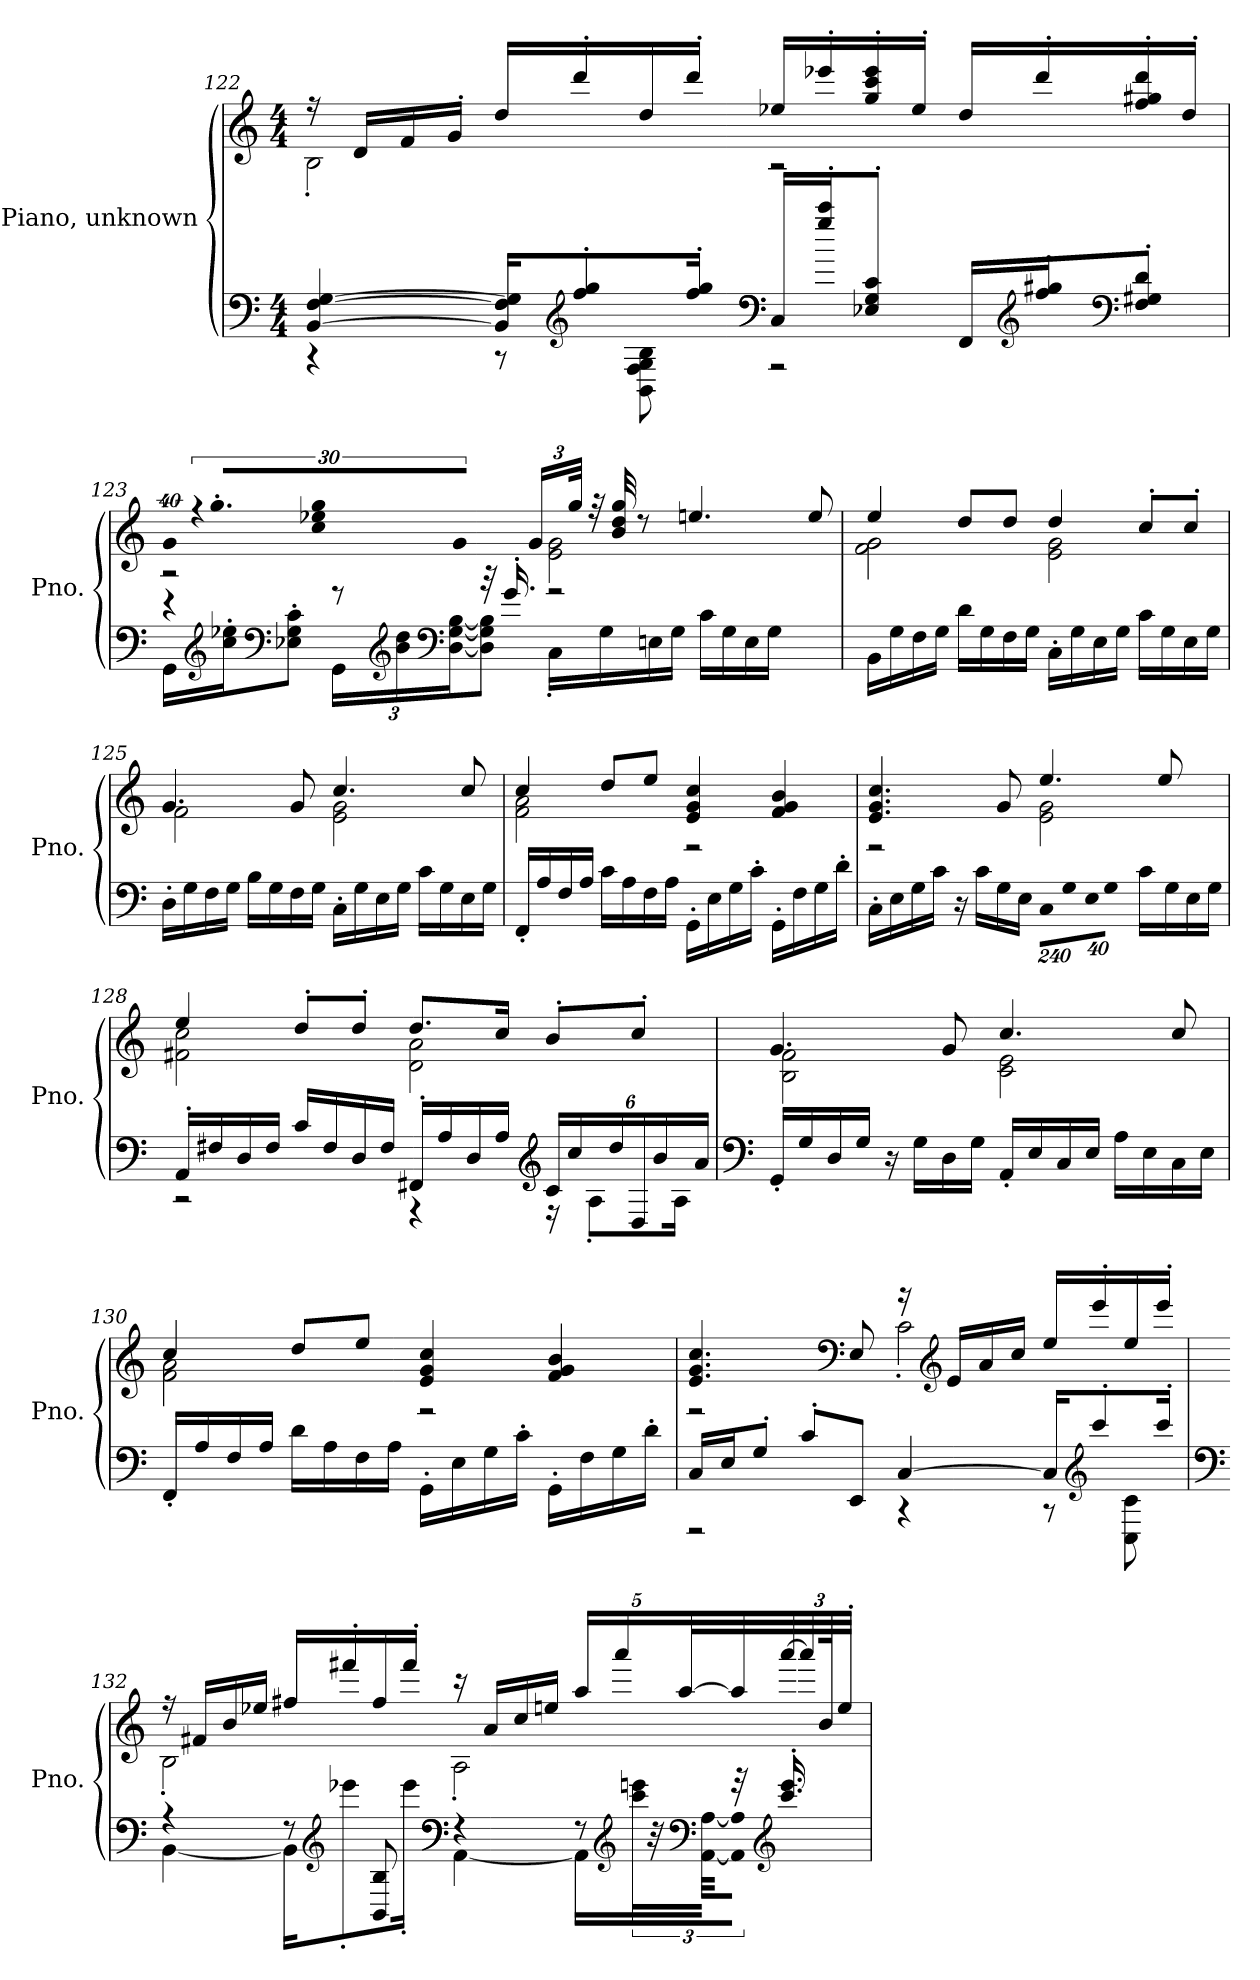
**kern	**kern
*part1	*part1
*staff2	*staff1
*I"Piano, unknown	*
*I'Pno.	*
!!LO:LB:g=z
*clefF4	*clefG2
*k[]	*k[]
*M4/4	*M4/4
=122	=122
*^	*^
[4BB/ [4F/ [4G/	4r	16r	2B'\
.	.	16d/LL	.
.	.	16f/	.
.	.	16g'/JJ	.
16BB/] 16F/] 16G/]KL	8r	16dd/LL	.
*clefG2	*	*	*
8ff/' 8gg/'	.	16ddd'/	.
.	8BB\ 8F\ 8G\ 8B\	16dd/	.
16ff/' 16gg/'Jk	.	16ddd'/JJ	.
*clefF4	*	*	*
16C/LL	2r	16ee-X/LL	2r
16gg/' 16ccc/'J	.	16eee-X'/	.
8E-X/' 8G/' 8c/'J	.	16gg/' 16ccc/' 16eee-/'	.
.	.	16ee-'/JJ	.
16FF/LL	.	16dd/LL	.
*clefG2	*	*	*
16ff/' 16gg#X/'J	.	16ddd'/	.
*clefF4	*	*	*
8F/' 8G#X/' 8d/'J	.	16ff/' 16gg#X/' 16ddd/'	.
.	.	16dd'/JJ	.
!!LO:LB:g=z	!!
=123	=123	=123	=123
!	!	!LO:N:vis=32	!
4r	16GG\LL	640%23g/	2r
!	!	!LO:N:vis=64	!
.	.	960%17r	.
!	!	!LO:N:vis=32.	!
.	.	1920%103gg'/KLL	.
*clefG2	*	*	*
.	16cc\' 16ee-X\'J	.	.
!	!	!LO:N:vis=16	!
.	.	1920%137cc/ 1920%137ee-X/ 1920%137gg/	.
*clefF4	*	*	*
.	8E-X\' 8G\' 8c\'J	.	.
!	!	!LO:N:vis=16	!
.	.	1920%137g/JJ	.
*	*Xbrackettup	*Xbrackettup	*
8r	24GG\LL	24g/LL	.
*clefG2	*	*	*
.	24b\ 24dd\	48gg/JJk	.
.	.	32r	.
*clefF4	*	*	*
.	[24D\ [24G\ [24B\J	.	.
.	.	32b/ 32dd/ 32gg/	.
32r	8D\] 8G\] 8B\]J	8r	.
16.g'/	.	.	.
2r	16C'\LL	4.een/	2e\ 2g\
.	16G\	.	.
.	16En\	.	.
.	16G\JJ	.	.
.	16c\LL	.	.
.	16G\	.	.
.	16E\	8ee/	.
.	16G\JJ	.	.
*v	*v	*	*
=124	=124	=124
16BB\LL	4ee/	2f\ 2g\
16G\	.	.
16F\	.	.
16G\JJ	.	.
16d\LL	8dd/L	.
16G\	.	.
16F\	8dd/J	.
16G\JJ	.	.
16C'\LL	4dd/	2e\ 2g\
16G\	.	.
16E\	.	.
16G\JJ	.	.
16c\LL	8cc'/L	.
16G\	.	.
16E\	8cc'/J	.
16G\JJ	.	.
!!LO:LB:g=z	!!
=125	=125	=125
16D'\LL	4.g/	2f\
16G\	.	.
16F\	.	.
16G\JJ	.	.
16B\LL	.	.
16G\	.	.
16F\	8g/	.
16G\JJ	.	.
16C'\LL	4.cc/	2e\ 2g\
16G\	.	.
16E\	.	.
16G\JJ	.	.
16c\LL	.	.
16G\	.	.
16E\	8cc/	.
16G\JJ	.	.
=126	=126	=126
16FF'/LL	4cc/	2f\ 2a\
16A/	.	.
16F/	.	.
16A/JJ	.	.
16c\LL	8dd/L	.
16A\	.	.
16F\	8ee/J	.
16A\JJ	.	.
16GG'\LL	4e/ 4g/ 4cc/	2r
16E\	.	.
16G\	.	.
16c'\JJ	.	.
16GG'\LL	4f/ 4g/ 4b/	.
16F\	.	.
16G\	.	.
16d'\JJ	.	.
=127	=127	=127
16C'\LL	4.e/ 4.g/ 4.cc/	2r
16E\	.	.
16G\	.	.
16c\JJ	.	.
16r	.	.
16c\LL	.	.
16G\	8g/	.
16E\JJ	.	.
!LO:N:vis=16	!	!
1920%137C\LL	4.ee/	2e\ 2g\
!LO:N:vis=16	!	!
1920%137G\	.	.
!LO:N:vis=32	!	!
640%23E\K	.	.
!LO:N:vis=16	!	!
1920%137G\JJ	.	.
16c\LL	.	.
16G\	.	.
16E\	8ee/	.
16G\JJ	.	.
!!LO:LB:g=z	!!
=128	=128	=128
*^	*	*
16AA'/LL	2r	4ee/	2f#X\ 2cc\
16F#X/	.	.	.
16D/	.	.	.
16F#/JJ	.	.	.
16c/LL	.	8dd'/L	.
16F#/	.	.	.
16D/	.	8dd'/J	.
16F#/JJ	.	.	.
16FF#X'/LL	4r	8.dd/L	2d\ 2a\
16A/	.	.	.
16D/	.	.	.
16A/JJ	.	16cc/Jk	.
*clefG2	*	*	*
24c/LL	16r	8b'/L	.
24cc/	.	.	.
.	8A'\L	.	.
24dd/	.	.	.
24D/	.	8cc'/J	.
24b/	.	.	.
.	16A\Jk	.	.
24a/JJ	.	.	.
*v	*v	*	*
=129	=129	=129
*clefF4	*	*
16GG'/LL	4.g/	2B\ 2f\
16G/	.	.
16D/	.	.
16G/JJ	.	.
16r	.	.
16G\LL	.	.
16D\	8g/	.
16G\JJ	.	.
16AA'/LL	4.cc/	2c\ 2e\
16E/	.	.
16C/	.	.
16E/JJ	.	.
16A\LL	.	.
16E\	.	.
16C\	8cc/	.
16E\JJ	.	.
!!LO:PB:g=z	!!
=130	=130	=130
16FF'/LL	4cc/	2f\ 2a\
16A/	.	.
16F/	.	.
16A/JJ	.	.
16d\LL	8dd/L	.
16A\	.	.
16F\	8ee/J	.
16A\JJ	.	.
16GG'\LL	4e/ 4g/ 4cc/	2r
16E\	.	.
16G\	.	.
16c'\JJ	.	.
16GG'\LL	4f/ 4g/ 4b/	.
16F\	.	.
16G\	.	.
16d'\JJ	.	.
=131	=131	=131
*^	*	*
16C/LL	2r	4.e/ 4.g/ 4.cc/	2r
16E/J	.	.	.
8G'/J	.	.	.
8c'/L	.	.	.
*	*	*clefF4	*
8EE/J	.	8E/	.
[4C/	4r	16r	2c'\
*	*	*clefG2	*
.	.	16e/LL	.
.	.	16a/	.
.	.	16cc/JJ	.
16C/KL]	8r	16ee/LL	.
*clefG2	*	*	*
8ccc'/	.	16eee'/	.
.	8C\ 8c\	16ee/	.
16ccc'/Jk	.	16eee'/JJ	.
!!LO:LB:g=z	!!
=132	=132	=132	=132
*clefF4	*	*	*
4r	[4BB\	16r	2B'\
.	.	16f#X/LL	.
.	.	16b/	.
.	.	16ee-X/JJ	.
8r	16BB\KL]	16ff#X/LL	.
*clefG2	*	*	*
.	8eee-X'\	16fff#X'/	.
8BB/ 8B/	.	16ff#/	.
.	16eee-'\Jk	16fff#'/JJ	.
*clefF4	*	*	*
4r	[4AA\	16r	2A'\
.	.	16a/LL	.
.	.	16cc/	.
.	.	16een/JJ	.
8r	16AA\LL]	20aa/LL	.
.	.	20aaa/	.
*clefG2	*	*	*
*	*brackettup	*	*
.	48ccc\ 48eeen\JJk	.	.
.	48r	.	.
.	.	[40aa/L	.
*clefF4	*	*	*
.	[48AA\ [48A\KKL	.	.
32r	8AA\] 8A\]J	32aa/]	.
*clefG2	*	*	*
16.ccc/' 16.eee/'	.	[32aaa/	.
.	.	48aaa/]	.
.	.	96b/K	.
.	.	32ee'/JJJ	.
*v	*v	*	*
*	*v	*v
=	=
*-	*-
